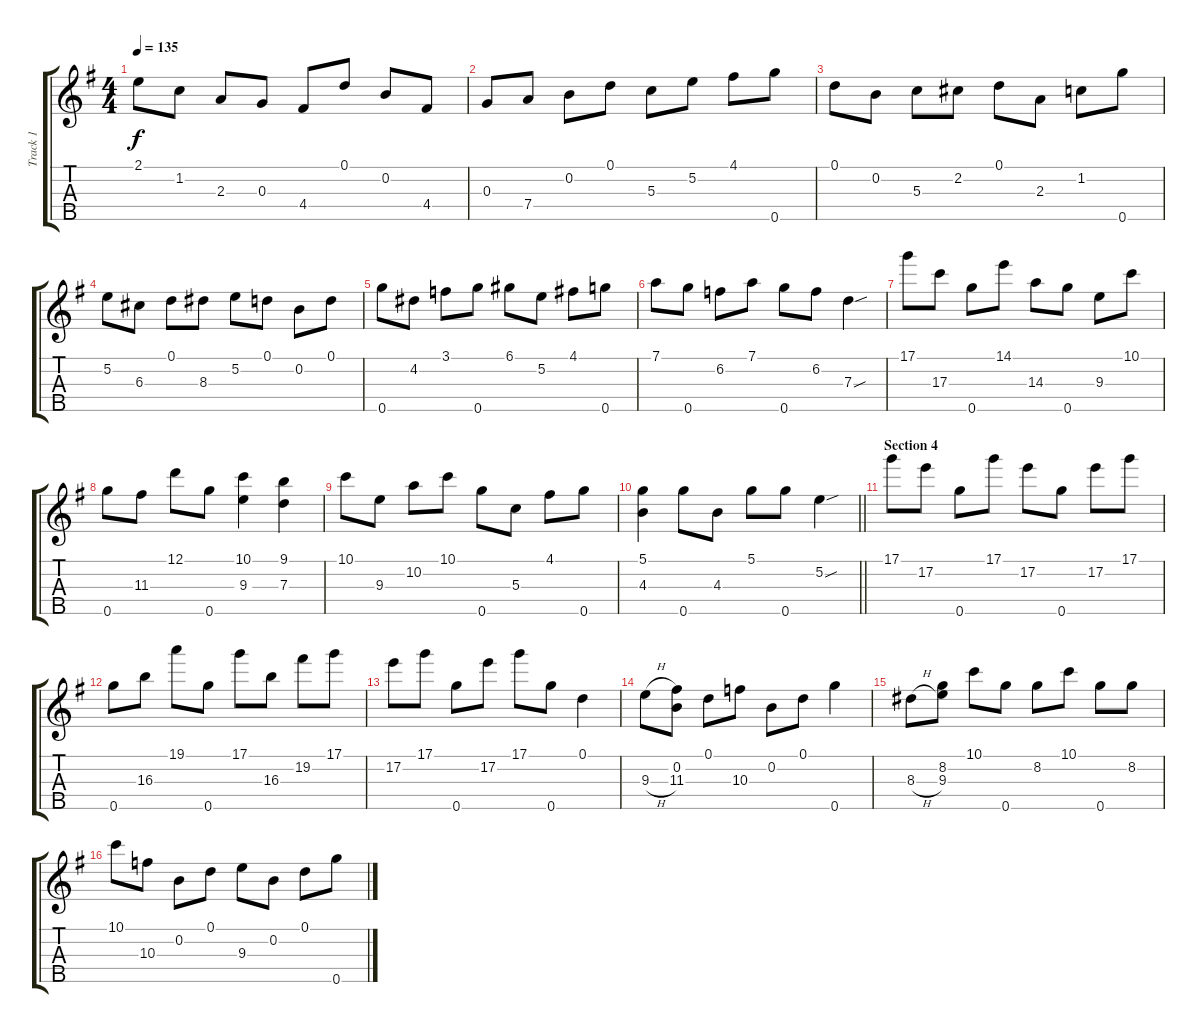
\track ("Track 1" "Track 1") {instrument banjo}
\staff {score tabs}
\tuning (D4 B3 G3 D3 G4) {hide}
\displaytranspose 12
\ts (4 4)
\tempo 135
\clef g2
\ks g
2.1.8{dy f} 1.2.8 2.3.8 0.3.8 4.4.8 0.1.8 0.2.8 4.4.8 |
0.3.8 7.4.8 0.2.8 0.1.8 5.3.8 5.2.8 4.1.8 0.5.8 |
0.1.8 0.2.8 5.3.8 2.2.8 0.1.8 2.3.8 1.2.8 0.5.8 |
5.2.8 6.3.8 0.1.8 8.3.8 5.2.8 0.1.8 0.2.8 0.1.8 |
0.5.8 4.2.8 3.1.8 0.5.8 6.1.8 5.2.8 4.1.8 0.5.8 |
7.1.8 0.5.8 6.2.8 7.1.8 0.5.8 6.2.8 7.3{sou}.4 |
17.1.8 17.3.8 0.5.8 14.1.8 14.3.8 0.5.8 9.3.8 10.1.8 |
0.5.8 11.3.8 12.1.8 0.5.8 (10.1 9.3).4 (9.1 7.3).4 |
10.1.8 9.3.8 10.2.8 10.1.8 0.5.8 5.3.8 4.1.8 0.5.8 |
\barLineRight lightlight
(5.1 4.3).4 0.5.8 4.3.8 5.1.8 0.5.8 5.2{sou}.4 |
\section ("" "Section 4")
17.1.8 17.2.8 0.5.8 17.1.8 17.2.8 0.5.8 17.2.8 17.1.8 |
0.5.8 16.3.8 19.1.8 0.5.8 17.1.8 16.3.8 19.2.8 17.1.8 |
17.2.8 17.1.8 0.5.8 17.2.8 17.1.8 0.5.8 0.1.4 |
9.3{h}.8 (0.2 11.3).8 0.1.8 10.3.8 0.2.8 0.1.8 0.5.4 |
8.3{h}.8 (8.2 9.3).8 10.1.8 0.5.8 8.2.8 10.1.8 0.5.8 8.2.8 |
10.1.8 10.3.8 0.2.8 0.1.8 9.3.8 0.2.8 0.1.8 0.5.8
